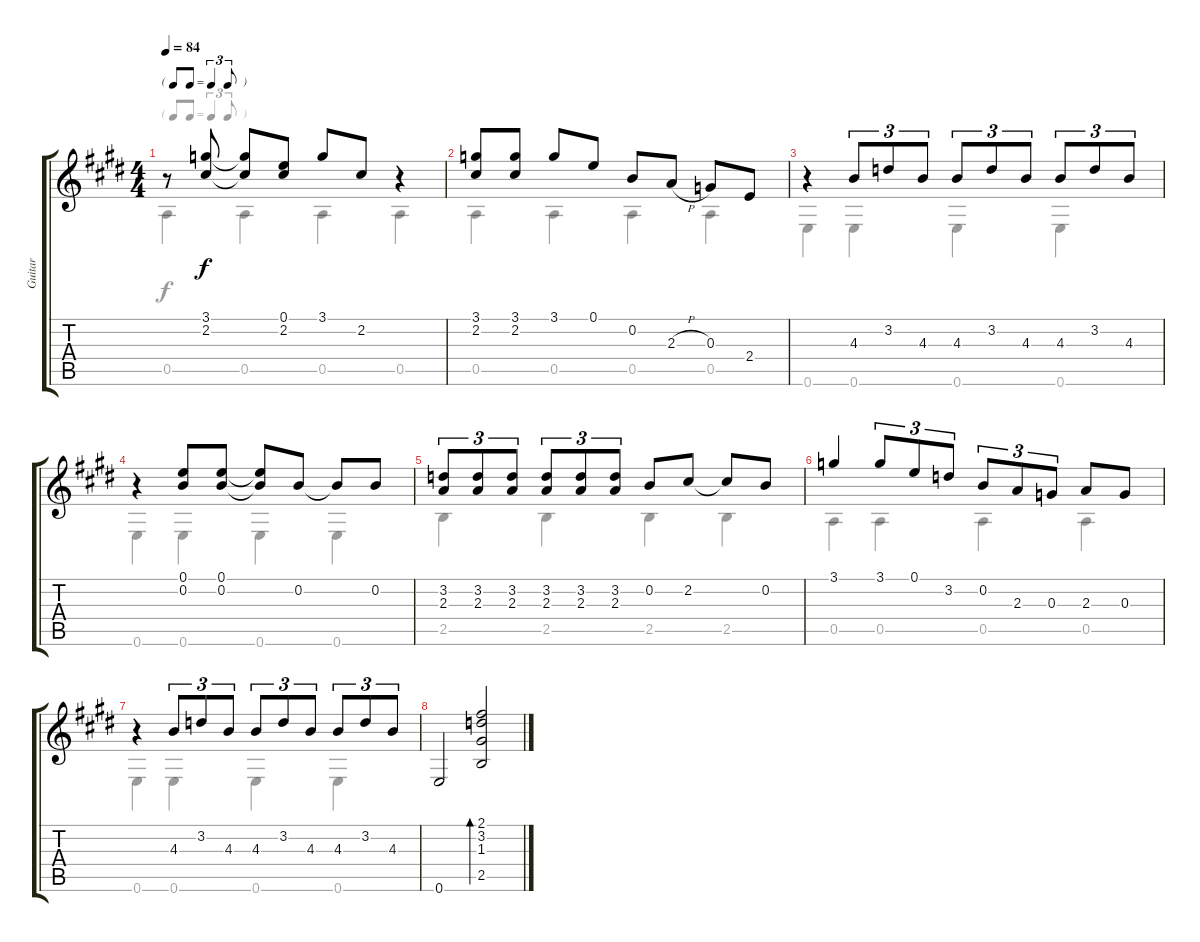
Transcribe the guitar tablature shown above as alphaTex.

\track ("Guitar" "Guitar") {instrument acousticguitarsteel}
\staff {score tabs}
\tuning (E4 B3 G3 D3 A2 E2) {hide}
\voice
\ts (4 4)
\tf triplet8th
\tempo 84
\clef g2
\ks e
r.8{dy f} (3.1 2.2).8 (3.1{t} 2.2{t}).8 (0.1 2.2).8 3.1.8 2.2.8 r.4 |
(3.1 2.2).8 (3.1 2.2).8 3.1.8 0.1.8 0.2.8 2.3{h}.8 0.3.8 2.4.8 |
r.4 4.3.8{tu (3 2)} 3.2.8{tu (3 2)} 4.3.8{tu (3 2)} 4.3.8{tu (3 2)} 3.2.8{tu (3 2)} 4.3.8{tu (3 2)} 4.3.8{tu (3 2)} 3.2.8{tu (3 2)} 4.3.8{tu (3 2)} |
r.4 (0.1 0.2).8 (0.1 0.2).8 (0.1{t} 0.2{t}).8 0.2.8 0.2{t}.8 0.2.8 |
(3.2 2.3).8{tu (3 2)} (3.2 2.3).8{tu (3 2)} (3.2 2.3).8{tu (3 2)} (3.2 2.3).8{tu (3 2)} (3.2 2.3).8{tu (3 2)} (3.2 2.3).8{tu (3 2)} 0.2.8 2.2.8 2.2{t}.8 0.2.8 |
3.1.4 3.1.8{tu (3 2)} 0.1.8{tu (3 2)} 3.2.8{tu (3 2)} 0.2.8{tu (3 2)} 2.3.8{tu (3 2)} 0.3.8{tu (3 2)} 2.3.8 0.3.8 |
r.4 4.3.8{tu (3 2)} 3.2.8{tu (3 2)} 4.3.8{tu (3 2)} 4.3.8{tu (3 2)} 3.2.8{tu (3 2)} 4.3.8{tu (3 2)} 4.3.8{tu (3 2)} 3.2.8{tu (3 2)} 4.3.8{tu (3 2)} |
0.6.2 (2.1 3.2 1.3 2.5).2{bd 30}
\voice
\clef g2
\ottava regular
\simile none
\ks e
0.5.4{dy f} 0.5.4 0.5.4 0.5.4 |
0.5.4 0.5.4 0.5.4 0.5.4 |
0.6.4 0.6.4 0.6.4 0.6.4 |
0.6.4 0.6.4 0.6.4 0.6.4 |
2.5.4 2.5.4 2.5.4 2.5.4 |
0.5.4 0.5.4 0.5.4 0.5.4 |
0.6.4 0.6.4 0.6.4 0.6.4 |
